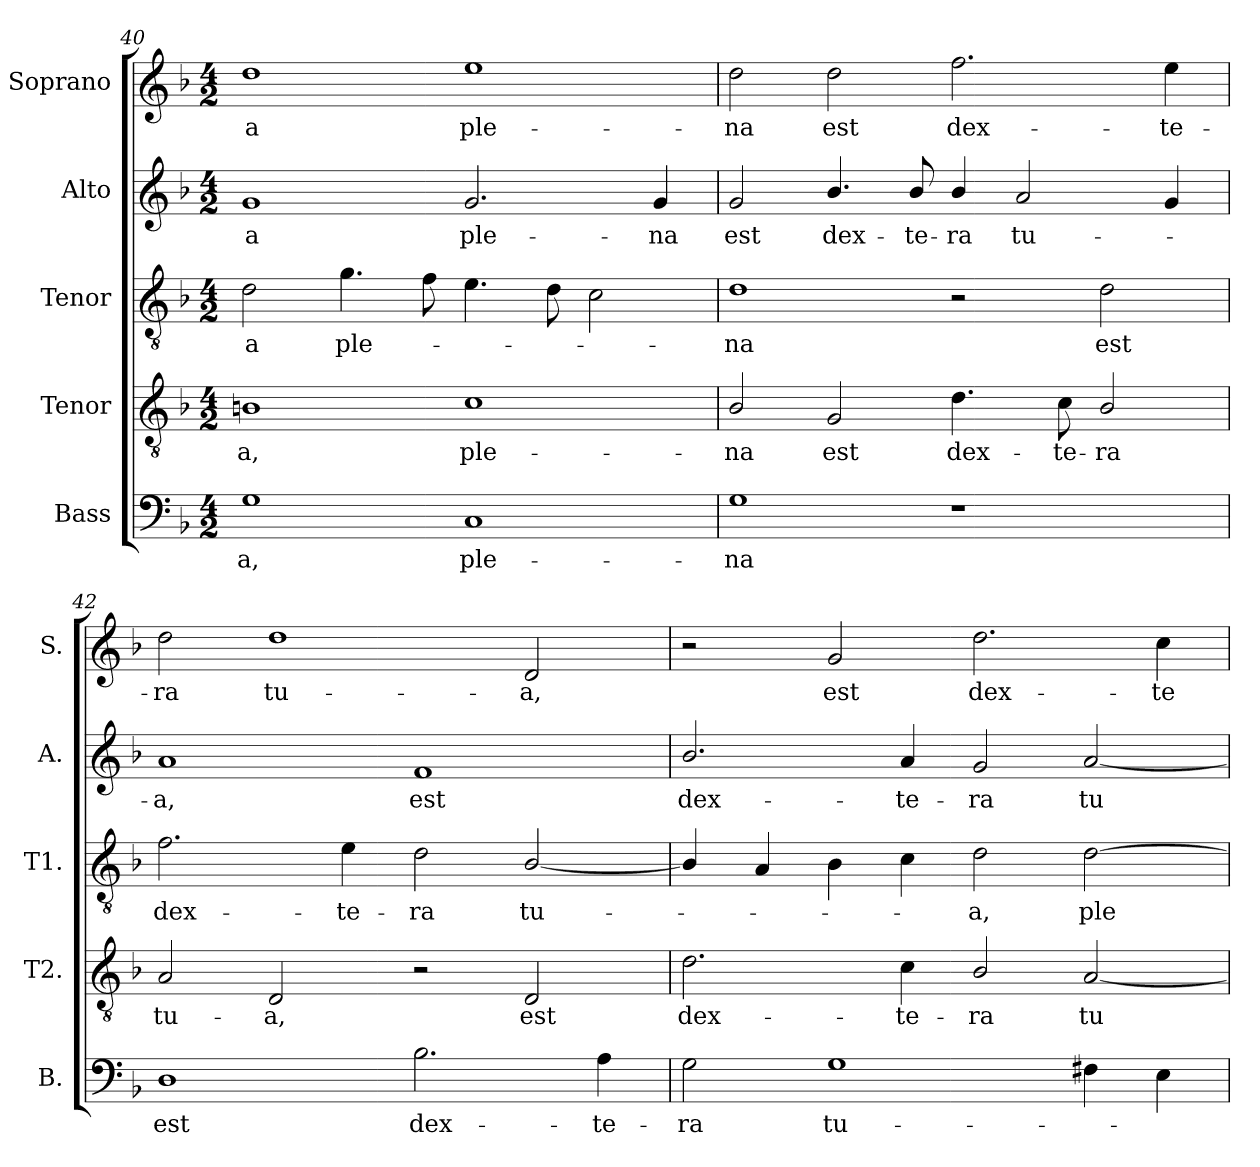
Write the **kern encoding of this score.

**kern	**text	**kern	**text	**kern	**text	**kern	**text	**kern	**text
*part5	*part5	*part4	*part4	*part3	*part3	*part2	*part2	*part1	*part1
*staff5	*staff5	*staff4	*staff4	*staff3	*staff3	*staff2	*staff2	*staff1	*staff1
*I"Bass	*	*I"Tenor	*	*I"Tenor	*	*I"Alto	*	*I"Soprano	*
*I'B.	*	*I'T2.	*	*I'T1.	*	*I'A.	*	*I'S.	*
*clefF4	*	*clefGv2	*	*clefGv2	*	*clefG2	*	*clefG2	*
*	*	*ITrd7c12	*	*ITrd7c12	*	*	*	*	*
*k[b-]	*	*k[b-]	*	*k[b-]	*	*k[b-]	*	*k[b-]	*
*F:	*	*F:	*	*F:	*	*F:	*	*F:	*
*M4/2	*	*M4/2	*	*M4/2	*	*M4/2	*	*M4/2	*
=40	=40	=40	=40	=40	=40	=40	=40	=40	=40
!	!LO:LY:b:color=#000000	!	!	!	!	!	!	!	!
!	!	!	!LO:LY:b:color=#000000	!	!	!	!	!	!
!	!	!	!	!	!LO:LY:b:color=#000000	!	!	!	!
!	!	!	!	!	!	!	!LO:LY:b:color=#000000	!	!
!	!	!	!	!	!	!	!	!	!LO:LY:b:color=#000000
1Gi	-a,	1BBni	-a,	2Di\	-a	1gi	-a	1ddi	-a
!	!	!	!	!	!LO:LY:b:color=#000000	!	!	!	!
.	.	.	.	4.Gi\	ple-	.	.	.	.
.	.	.	.	8Fi\	.	.	.	.	.
!	!LO:LY:b:color=#000000	!	!	!	!	!	!	!	!
!	!	!	!LO:LY:b:color=#000000	!	!	!	!	!	!
!	!	!	!	!	!	!	!LO:LY:b:color=#000000	!	!
!	!	!	!	!	!	!	!	!	!LO:LY:b:color=#000000
1Ci	ple-	1Ci	ple-	4.Ei\	.	2.gi/	ple-	1eei	ple-
.	.	.	.	8Di\	.	.	.	.	.
.	.	.	.	2Ci\	.	.	.	.	.
!	!	!	!	!	!	!	!LO:LY:b:color=#000000	!	!
.	.	.	.	.	.	4gi/	-na	.	.
=41	=41	=41	=41	=41	=41	=41	=41	=41	=41
!	!LO:LY:b:color=#000000	!	!	!	!	!	!	!	!
!	!	!	!LO:LY:b:color=#000000	!	!	!	!	!	!
!	!	!	!	!	!LO:LY:b:color=#000000	!	!	!	!
!	!	!	!	!	!	!	!LO:LY:b:color=#000000	!	!
!	!	!	!	!	!	!	!	!	!LO:LY:b:color=#000000
1Gi	-na	2BB-i/	-na	1Di	-na	2gi/	est	2ddi\	-na
!	!	!	!LO:LY:b:color=#000000	!	!	!	!	!	!
!	!	!	!	!	!	!	!LO:LY:b:color=#000000	!	!
!	!	!	!	!	!	!	!	!	!LO:LY:b:color=#000000
.	.	2GGi/	est	.	.	4.b-i/	dex-	2ddi\	est
!	!	!	!	!	!	!	!LO:LY:b:color=#000000	!	!
.	.	.	.	.	.	8b-i/	-te-	.	.
!	!	!	!LO:LY:b:color=#000000	!	!	!	!	!	!
!	!	!	!	!	!	!	!LO:LY:b:color=#000000	!	!
!	!	!	!	!	!	!	!	!	!LO:LY:b:color=#000000
1r	.	4.Di\	dex-	2r	.	4b-i/	-ra	2.ffi\	dex-
!	!	!	!	!	!	!	!LO:LY:b:color=#000000	!	!
.	.	.	.	.	.	2ai/	tu-	.	.
!	!	!	!LO:LY:b:color=#000000	!	!	!	!	!	!
.	.	8Ci\	-te-	.	.	.	.	.	.
!	!	!	!LO:LY:b:color=#000000	!	!	!	!	!	!
!	!	!	!	!	!LO:LY:b:color=#000000	!	!	!	!
.	.	2BB-i/	-ra	2Di\	est	.	.	.	.
!	!	!	!	!	!	!	!	!	!LO:LY:b:color=#000000
.	.	.	.	.	.	4gi/	.	4eei\	-te-
=42	=42	=42	=42	=42	=42	=42	=42	=42	=42
!	!LO:LY:b:color=#000000	!	!	!	!	!	!	!	!
!	!	!	!LO:LY:b:color=#000000	!	!	!	!	!	!
!	!	!	!	!	!LO:LY:b:color=#000000	!	!	!	!
!	!	!	!	!	!	!	!LO:LY:b:color=#000000	!	!
!	!	!	!	!	!	!	!	!	!LO:LY:b:color=#000000
1Di	est	2AAi/	tu-	2.Fi\	dex-	1ai	-a,	2ddi\	-ra
!	!	!	!LO:LY:b:color=#000000	!	!	!	!	!	!
!	!	!	!	!	!	!	!	!	!LO:LY:b:color=#000000
.	.	2DDi/	-a,	.	.	.	.	1ddi	tu-
!	!	!	!	!	!LO:LY:b:color=#000000	!	!	!	!
.	.	.	.	4Ei\	-te-	.	.	.	.
!	!LO:LY:b:color=#000000	!	!	!	!	!	!	!	!
!	!	!	!	!	!LO:LY:b:color=#000000	!	!	!	!
!	!	!	!	!	!	!	!LO:LY:b:color=#000000	!	!
2.B-i\	dex-	2r	.	2Di\	-ra	1fi	est	.	.
!	!	!	!LO:LY:b:color=#000000	!	!	!	!	!	!
!	!	!	!	!	!LO:LY:b:color=#000000	!	!	!	!
!	!	!	!	!	!	!	!	!	!LO:LY:b:color=#000000
.	.	2DDi/	est	[2BB-i/	tu-	.	.	2di/	-a,
!	!LO:LY:b:color=#000000	!	!	!	!	!	!	!	!
4Ai\	-te-	.	.	.	.	.	.	.	.
!!LO:LB:g=z
=43	=43	=43	=43	=43	=43	=43	=43	=43	=43
!	!LO:LY:b:color=#000000	!	!	!	!	!	!	!	!
!	!	!	!LO:LY:b:color=#000000	!	!	!	!	!	!
!	!	!	!	!	!	!	!LO:LY:b:color=#000000	!	!
2Gi\	-ra	2.Di\	dex-	4BB-i/]	.	2.b-i/	dex-	2r	.
.	.	.	.	4AAi/	.	.	.	.	.
!	!LO:LY:b:color=#000000	!	!	!	!	!	!	!	!
!	!	!	!	!	!	!	!	!	!LO:LY:b:color=#000000
1Gi	tu-	.	.	4BB-i\	.	.	.	2gi/	est
!	!	!	!LO:LY:b:color=#000000	!	!	!	!	!	!
!	!	!	!	!	!	!	!LO:LY:b:color=#000000	!	!
.	.	4Ci\	-te-	4Ci\	.	4ai/	-te-	.	.
!	!	!	!LO:LY:b:color=#000000	!	!	!	!	!	!
!	!	!	!	!	!LO:LY:b:color=#000000	!	!	!	!
!	!	!	!	!	!	!	!LO:LY:b:color=#000000	!	!
!	!	!	!	!	!	!	!	!	!LO:LY:b:color=#000000
.	.	2BB-i/	-ra	2Di\	-a,	2gi/	-ra	2.ddi\	dex-
!	!	!	!LO:LY:b:color=#000000	!	!	!	!	!	!
!	!	!	!	!	!LO:LY:b:color=#000000	!	!	!	!
!	!	!	!	!	!	!	!LO:LY:b:color=#000000	!	!
4F#Xi\	.	[2AAi/	tu-	[2Di\	ple-	[2ai/	tu-	.	.
!	!	!	!	!	!	!	!	!	!LO:LY:b:color=#000000
4Ei\	.	.	.	.	.	.	.	4cci\	-te-
=	=	=	=	=	=	=	=	=	=
*-	*-	*-	*-	*-	*-	*-	*-	*-	*-
